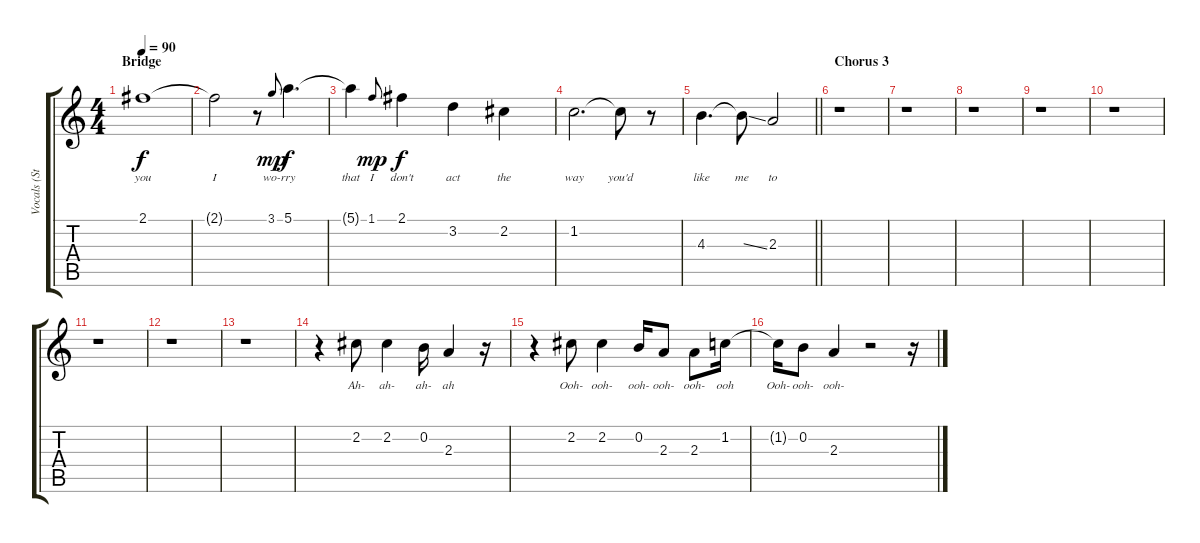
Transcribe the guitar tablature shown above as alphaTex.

\track ("Vocals (Steven Wilson)" "Vocals (St") {instrument fretlessbass}
\staff {score tabs}
\tuning (E4 B3 G3 D3 A2 E2) {hide}
\ts (4 4)
\section ("" "Bridge")
\tempo 90
\clef g2
\ks c
2.1.1{lyrics (0 "you") lyrics (1 "") lyrics (2 "") lyrics (3 "") lyrics (4 "") dy f} |
2.1{t}.2{lyrics (0 "I") lyrics (1 "") lyrics (2 "") lyrics (3 "") lyrics (4 "")} r.8 3.1.8{lyrics (0 "wo-") lyrics (1 "") lyrics (2 "") lyrics (3 "") lyrics (4 "") gr onbeat dy mp} 5.1.4{d lyrics (0 "rry") lyrics (1 "") lyrics (2 "") lyrics (3 "") lyrics (4 "") dy f} |
5.1{t}.4{lyrics (0 "that") lyrics (1 "") lyrics (2 "") lyrics (3 "") lyrics (4 "")} 1.1.8{lyrics (0 "I") lyrics (1 "") lyrics (2 "") lyrics (3 "") lyrics (4 "") gr onbeat dy mp} 2.1.4{lyrics (0 "don't") lyrics (1 "") lyrics (2 "") lyrics (3 "") lyrics (4 "") dy f} 3.2.4{lyrics (0 "act") lyrics (1 "") lyrics (2 "") lyrics (3 "") lyrics (4 "")} 2.2.4{lyrics (0 "the") lyrics (1 "") lyrics (2 "") lyrics (3 "") lyrics (4 "")} |
1.2.2{d lyrics (0 "way") lyrics (1 "") lyrics (2 "") lyrics (3 "") lyrics (4 "")} 1.2{t}.8{lyrics (0 "you'd") lyrics (1 "") lyrics (2 "") lyrics (3 "") lyrics (4 "")} r.8 |
\barLineRight lightlight
4.3.4{d lyrics (0 "like") lyrics (1 "") lyrics (2 "") lyrics (3 "") lyrics (4 "")} 4.3{ss t}.8{lyrics (0 "me") lyrics (1 "") lyrics (2 "") lyrics (3 "") lyrics (4 "")} 2.3.2{lyrics (0 "to") lyrics (1 "") lyrics (2 "") lyrics (3 "") lyrics (4 "")} |
\section ("" "Chorus 3")
r.1 |
r.1 |
r.1 |
r.1 |
r.1 |
r.1 |
r.1 |
r.1 |
r.4 2.2.8{lyrics (0 "Ah-") lyrics (1 "") lyrics (2 "") lyrics (3 "") lyrics (4 "")} 2.2.4{lyrics (0 "ah-") lyrics (1 "") lyrics (2 "") lyrics (3 "") lyrics (4 "")} 0.2.16{lyrics (0 "ah-") lyrics (1 "") lyrics (2 "") lyrics (3 "") lyrics (4 "")} 2.3.4{lyrics (0 "ah") lyrics (1 "") lyrics (2 "") lyrics (3 "") lyrics (4 "")} r.16 |
r.4 2.2.8{lyrics (0 "Ooh-") lyrics (1 "") lyrics (2 "") lyrics (3 "") lyrics (4 "")} 2.2.4{lyrics (0 "ooh-") lyrics (1 "") lyrics (2 "") lyrics (3 "") lyrics (4 "")} 0.2.16{lyrics (0 "ooh-") lyrics (1 "") lyrics (2 "") lyrics (3 "") lyrics (4 "")} 2.3.8{lyrics (0 "ooh-") lyrics (1 "") lyrics (2 "") lyrics (3 "") lyrics (4 "")} 2.3.8{lyrics (0 "ooh-") lyrics (1 "") lyrics (2 "") lyrics (3 "") lyrics (4 "")} 1.2.16{lyrics (0 "ooh") lyrics (1 "") lyrics (2 "") lyrics (3 "") lyrics (4 "")} |
1.2{t}.16{lyrics (0 "Ooh-") lyrics (1 "") lyrics (2 "") lyrics (3 "") lyrics (4 "")} 0.2.8{lyrics (0 "ooh-") lyrics (1 "") lyrics (2 "") lyrics (3 "") lyrics (4 "")} 2.3.4{lyrics (0 "ooh-") lyrics (1 "") lyrics (2 "") lyrics (3 "") lyrics (4 "")} r.2 r.16
